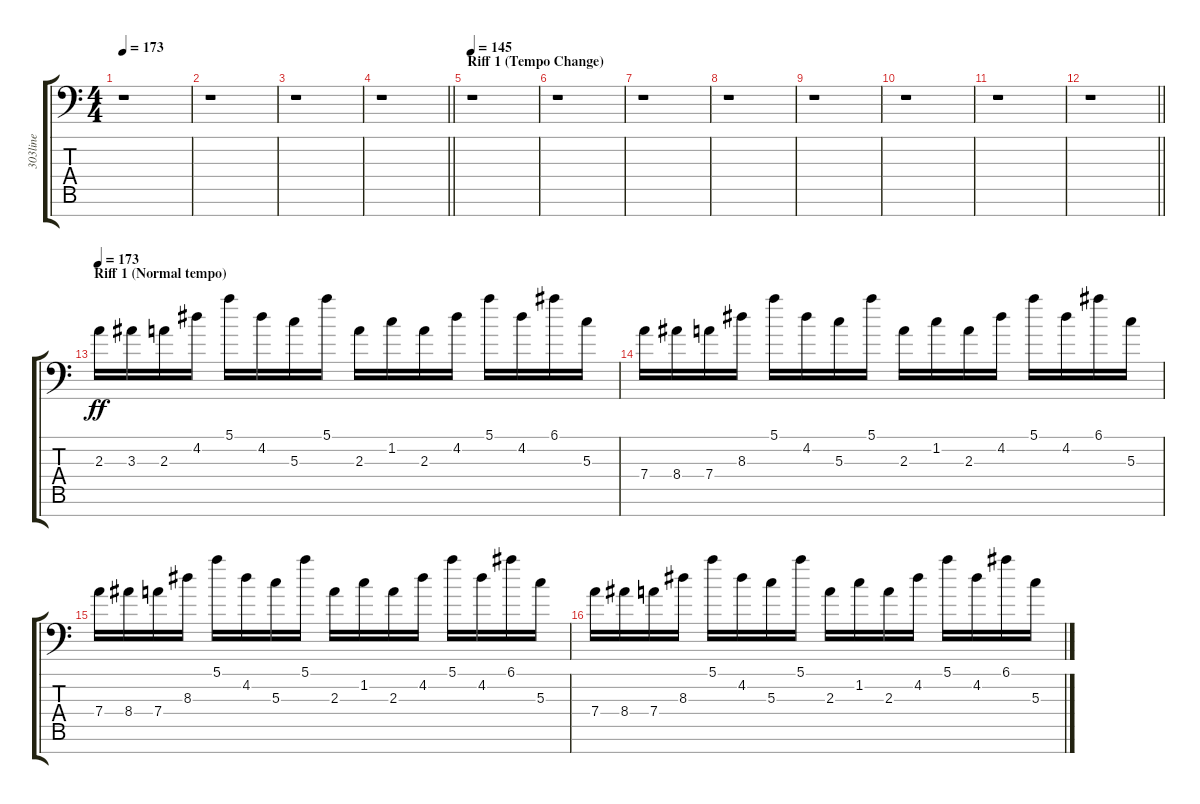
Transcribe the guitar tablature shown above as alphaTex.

\track ("303line" "303line") {instrument synthbass1}
\staff {score tabs}
\tuning (E4 B3 G3 D3 A2 E2 C-1) {hide}
\ts (4 4)
\tempo 173
\clef f4
\ks c
r.1{dy ff} |
r.1 |
r.1 |
\barLineRight lightlight
r.1 |
\section ("" "Riff 1 (Tempo Change)")
\tempo 145
r.1 |
r.1 |
r.1 |
r.1 |
r.1 |
r.1 |
r.1 |
\barLineRight lightlight
r.1 |
\section ("" "Riff 1 (Normal tempo)")
\tempo 173
2.3.16 3.3.16 2.3.16 4.2.16 5.1.16 4.2.16 5.3.16 5.1.16 2.3.16 1.2.16 2.3.16 4.2.16 5.1.16 4.2.16 6.1.16 5.3.16 |
7.4.16 8.4.16 7.4.16 8.3.16 5.1.16 4.2.16 5.3.16 5.1.16 2.3.16 1.2.16 2.3.16 4.2.16 5.1.16 4.2.16 6.1.16 5.3.16 |
7.4.16 8.4.16 7.4.16 8.3.16 5.1.16 4.2.16 5.3.16 5.1.16 2.3.16 1.2.16 2.3.16 4.2.16 5.1.16 4.2.16 6.1.16 5.3.16 |
7.4.16 8.4.16 7.4.16 8.3.16 5.1.16 4.2.16 5.3.16 5.1.16 2.3.16 1.2.16 2.3.16 4.2.16 5.1.16 4.2.16 6.1.16 5.3.16
